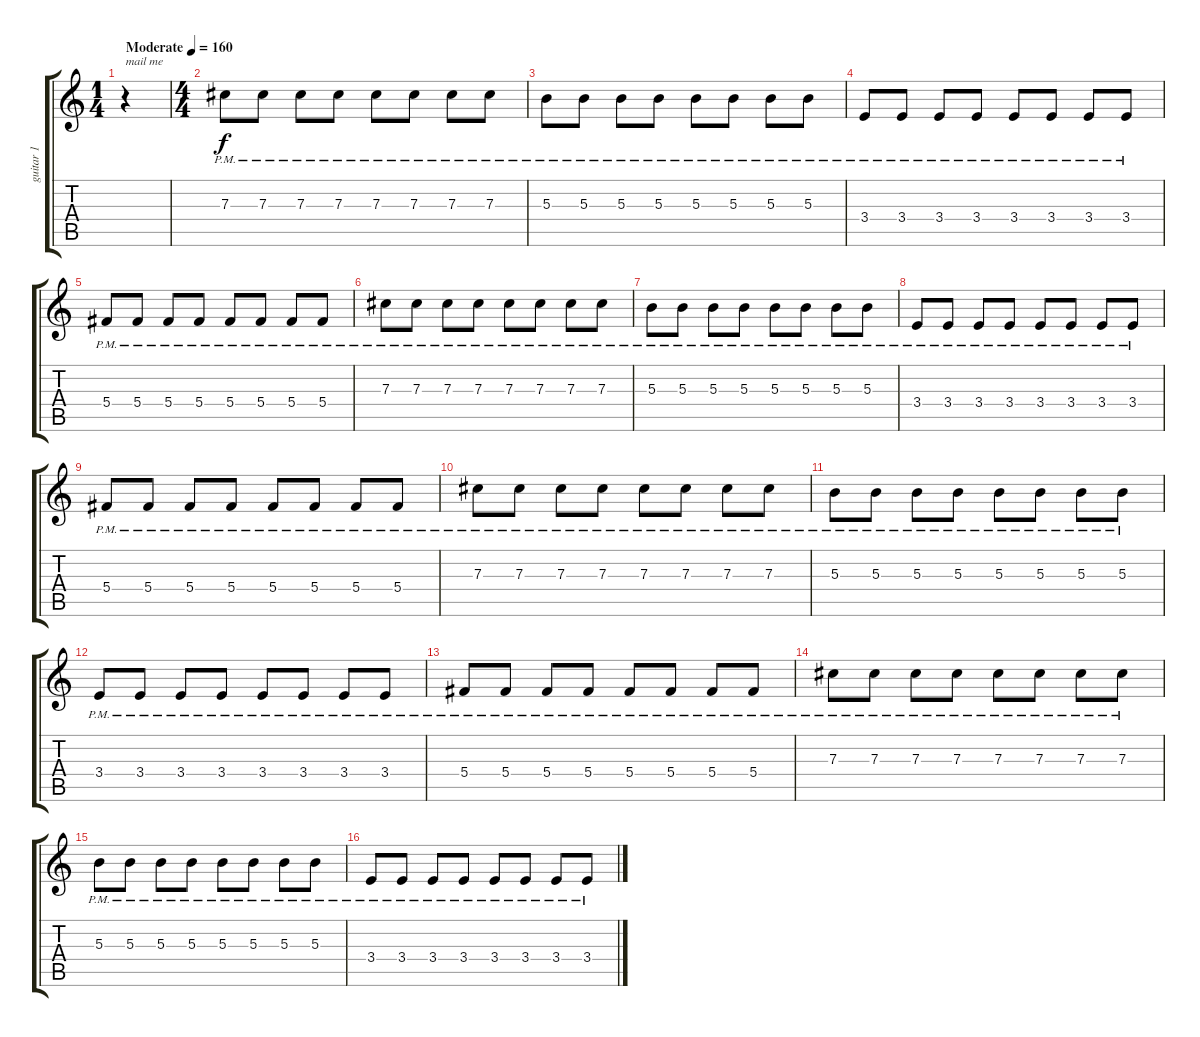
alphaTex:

\track ("guitar 1" "guitar 1") {instrument distortionguitar}
\staff {score tabs}
\tuning (Eb4 Bb3 Gb3 Db3 Ab2 Db2) {hide}
\ts (1 4)
\tempo (160 "Moderate")
\clef g2
\ks c
r.4{txt "mail me" dy f instrument distortionguitar} |
\ts (4 4)
7.3{pm}.8 7.3{pm}.8 7.3{pm}.8 7.3{pm}.8 7.3{pm}.8 7.3{pm}.8 7.3{pm}.8 7.3{pm}.8 |
5.3{pm}.8 5.3{pm}.8 5.3{pm}.8 5.3{pm}.8 5.3{pm}.8 5.3{pm}.8 5.3{pm}.8 5.3{pm}.8 |
3.4{pm}.8 3.4{pm}.8 3.4{pm}.8 3.4{pm}.8 3.4{pm}.8 3.4{pm}.8 3.4{pm}.8 3.4{pm}.8 |
5.4{pm}.8 5.4{pm}.8 5.4{pm}.8 5.4{pm}.8 5.4{pm}.8 5.4{pm}.8 5.4{pm}.8 5.4{pm}.8 |
7.3{pm}.8 7.3{pm}.8 7.3{pm}.8 7.3{pm}.8 7.3{pm}.8 7.3{pm}.8 7.3{pm}.8 7.3{pm}.8 |
5.3{pm}.8 5.3{pm}.8 5.3{pm}.8 5.3{pm}.8 5.3{pm}.8 5.3{pm}.8 5.3{pm}.8 5.3{pm}.8 |
3.4{pm}.8 3.4{pm}.8 3.4{pm}.8 3.4{pm}.8 3.4{pm}.8 3.4{pm}.8 3.4{pm}.8 3.4{pm}.8 |
5.4{pm}.8 5.4{pm}.8 5.4{pm}.8 5.4{pm}.8 5.4{pm}.8 5.4{pm}.8 5.4{pm}.8 5.4{pm}.8 |
7.3{pm}.8 7.3{pm}.8 7.3{pm}.8 7.3{pm}.8 7.3{pm}.8 7.3{pm}.8 7.3{pm}.8 7.3{pm}.8 |
5.3{pm}.8 5.3{pm}.8 5.3{pm}.8 5.3{pm}.8 5.3{pm}.8 5.3{pm}.8 5.3{pm}.8 5.3{pm}.8 |
3.4{pm}.8 3.4{pm}.8 3.4{pm}.8 3.4{pm}.8 3.4{pm}.8 3.4{pm}.8 3.4{pm}.8 3.4{pm}.8 |
5.4{pm}.8 5.4{pm}.8 5.4{pm}.8 5.4{pm}.8 5.4{pm}.8 5.4{pm}.8 5.4{pm}.8 5.4{pm}.8 |
7.3{pm}.8 7.3{pm}.8 7.3{pm}.8 7.3{pm}.8 7.3{pm}.8 7.3{pm}.8 7.3{pm}.8 7.3{pm}.8 |
5.3{pm}.8 5.3{pm}.8 5.3{pm}.8 5.3{pm}.8 5.3{pm}.8 5.3{pm}.8 5.3{pm}.8 5.3{pm}.8 |
3.4{pm}.8 3.4{pm}.8 3.4{pm}.8 3.4{pm}.8 3.4{pm}.8 3.4{pm}.8 3.4{pm}.8 3.4{pm}.8
